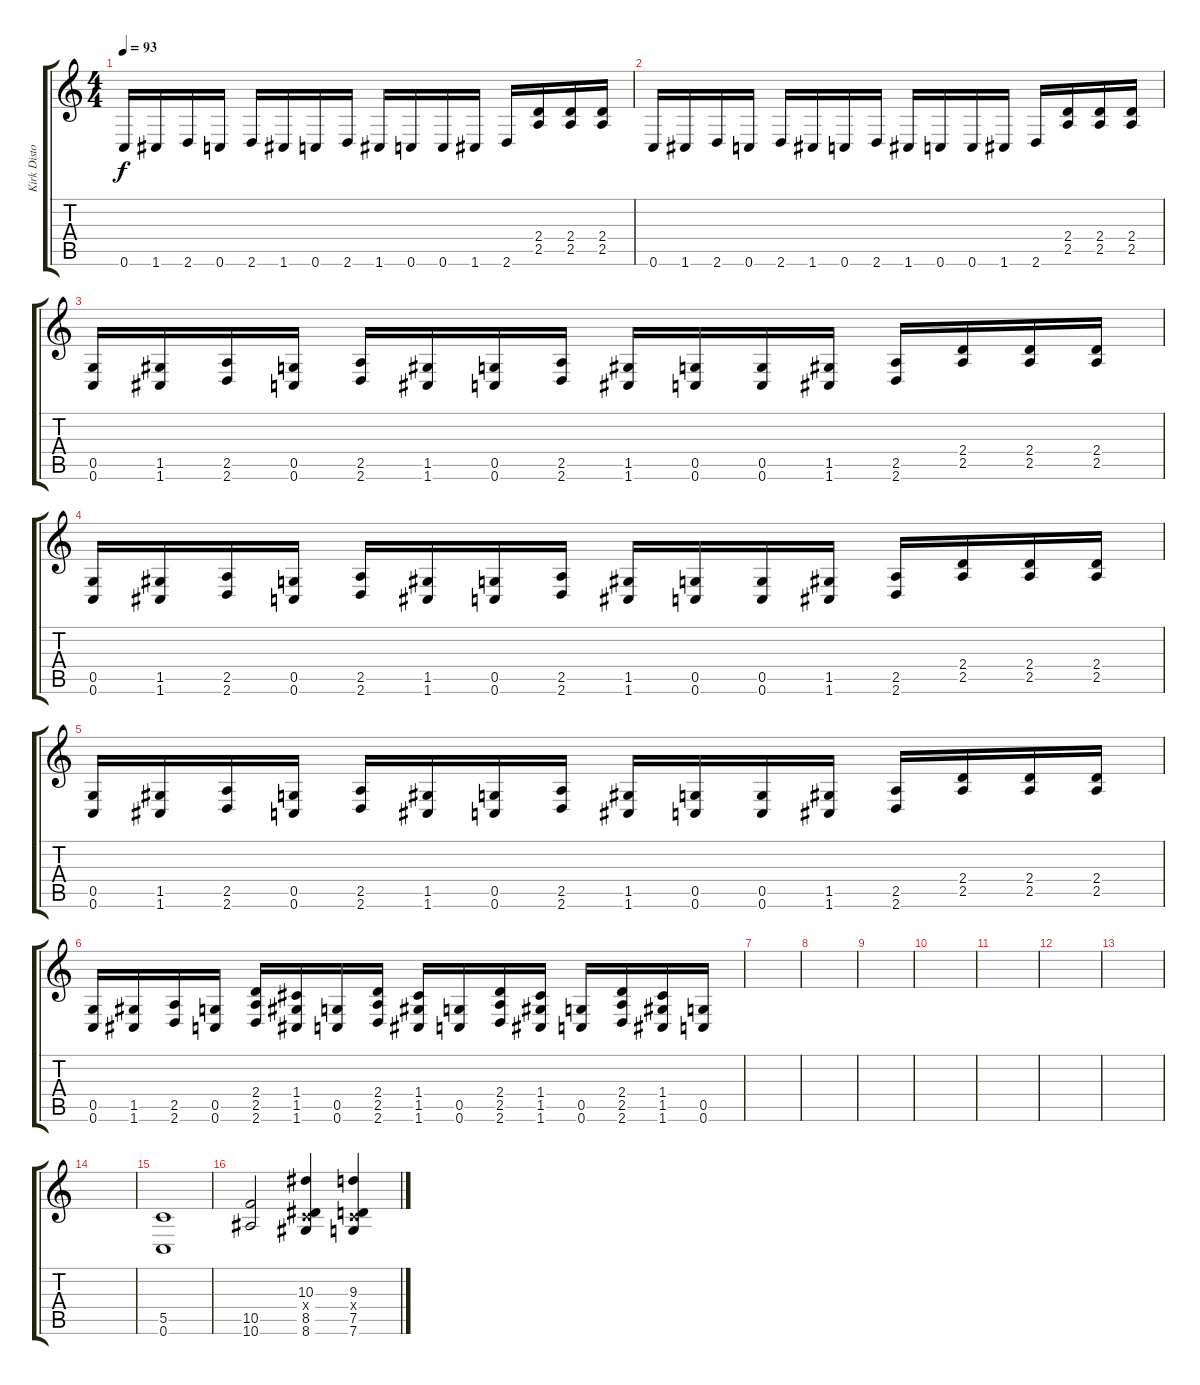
\track ("Kirk Distortion" "Kirk Disto") {instrument distortionguitar}
\staff {score tabs}
\tuning (D4 A3 F3 C3 G2 C2) {hide}
\ts (4 4)
\tempo 93
\clef g2
\ks c
0.6.16{dy f} 1.6.16 2.6.16 0.6.16 2.6.16 1.6.16 0.6.16 2.6.16 1.6.16 0.6.16 0.6.16 1.6.16 2.6.16 (2.4 2.5).16 (2.4 2.5).16 (2.4 2.5).16 |
0.6.16 1.6.16 2.6.16 0.6.16 2.6.16 1.6.16 0.6.16 2.6.16 1.6.16 0.6.16 0.6.16 1.6.16 2.6.16 (2.4 2.5).16 (2.4 2.5).16 (2.4 2.5).16 |
(0.5 0.6).16 (1.5 1.6).16 (2.5 2.6).16 (0.5 0.6).16 (2.5 2.6).16 (1.5 1.6).16 (0.5 0.6).16 (2.5 2.6).16 (1.5 1.6).16 (0.5 0.6).16 (0.5 0.6).16 (1.5 1.6).16 (2.5 2.6).16 (2.4 2.5).16 (2.4 2.5).16 (2.4 2.5).16 |
(0.5 0.6).16 (1.5 1.6).16 (2.5 2.6).16 (0.5 0.6).16 (2.5 2.6).16 (1.5 1.6).16 (0.5 0.6).16 (2.5 2.6).16 (1.5 1.6).16 (0.5 0.6).16 (0.5 0.6).16 (1.5 1.6).16 (2.5 2.6).16 (2.4 2.5).16 (2.4 2.5).16 (2.4 2.5).16 |
(0.5 0.6).16 (1.5 1.6).16 (2.5 2.6).16 (0.5 0.6).16 (2.5 2.6).16 (1.5 1.6).16 (0.5 0.6).16 (2.5 2.6).16 (1.5 1.6).16 (0.5 0.6).16 (0.5 0.6).16 (1.5 1.6).16 (2.5 2.6).16 (2.4 2.5).16 (2.4 2.5).16 (2.4 2.5).16 |
(0.5 0.6).16 (1.5 1.6).16 (2.5 2.6).16 (0.5 0.6).16 (2.4 2.5 2.6).16 (1.4 1.5 1.6).16 (0.5 0.6).16 (2.4 2.5 2.6).16 (1.4 1.5 1.6).16 (0.5 0.6).16 (2.4 2.5 2.6).16 (1.4 1.5 1.6).16 (0.5 0.6).16 (2.4 2.5 2.6).16 (1.4 1.5 1.6).16 (0.5 0.6).16 |
|
|
|
|
|
|
|
|
(5.5 0.6).1 |
(10.5 10.6).2 (10.3 0.4{x} 8.5 8.6).4 (9.3 0.4{x} 7.5 7.6).4
